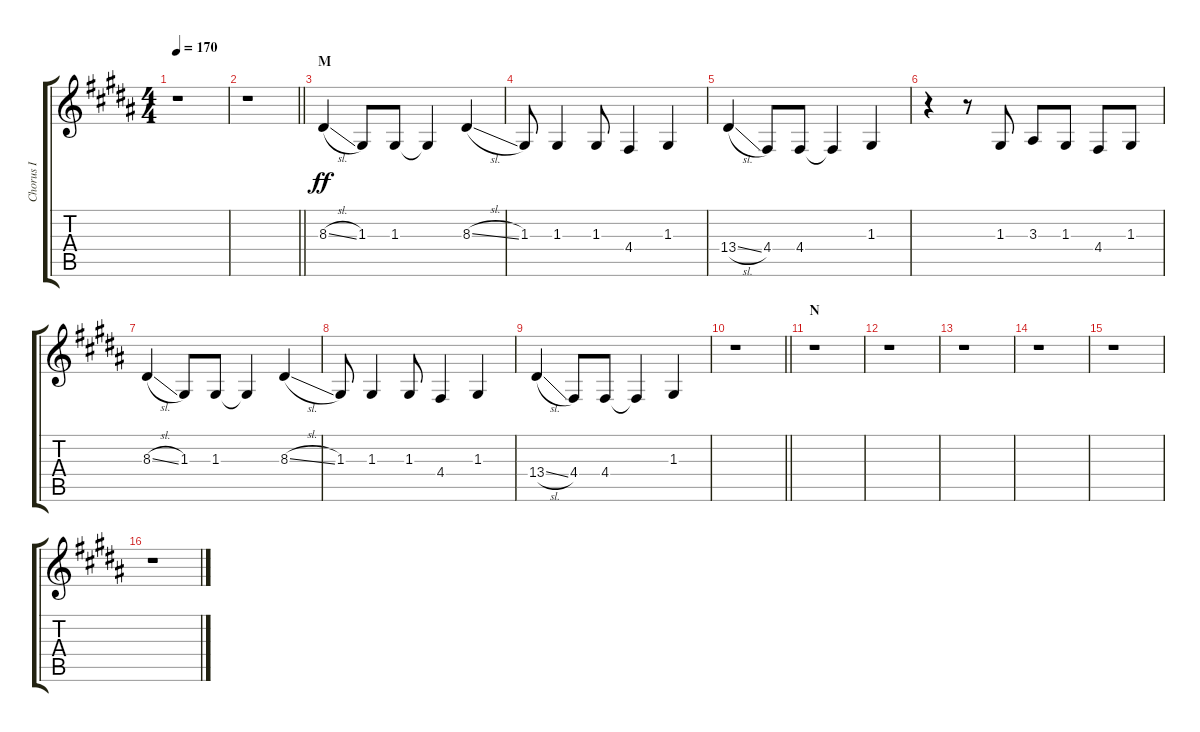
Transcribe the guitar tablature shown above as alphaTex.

\track ("Chorus I" "Chorus I") {instrument voiceoohs}
\staff {score tabs}
\tuning (E4 B3 G3 D3 A2 E2) {hide}
\ts (4 4)
\tempo 170
\clef g2
\ks b
r.1{dy ff} |
\barLineRight lightlight
r.1 |
\section ("" "M")
8.3{sl}.4 1.3.8 1.3.8 1.3{t}.4 8.3{sl}.4 |
1.3.8 1.3.4 1.3.8 4.4.4 1.3.4 |
13.4{sl}.4 4.4.8 4.4.8 4.4{t}.4 1.3.4 |
r.4 r.8 1.3.8 3.3.8 1.3.8 4.4.8 1.3.8 |
8.3{sl}.4 1.3.8 1.3.8 1.3{t}.4 8.3{sl}.4 |
1.3.8 1.3.4 1.3.8 4.4.4 1.3.4 |
13.4{sl}.4 4.4.8 4.4.8 4.4{t}.4 1.3.4 |
\barLineRight lightlight
r.1 |
\section ("" "N")
r.1 |
r.1 |
r.1 |
r.1 |
r.1 |
r.1
